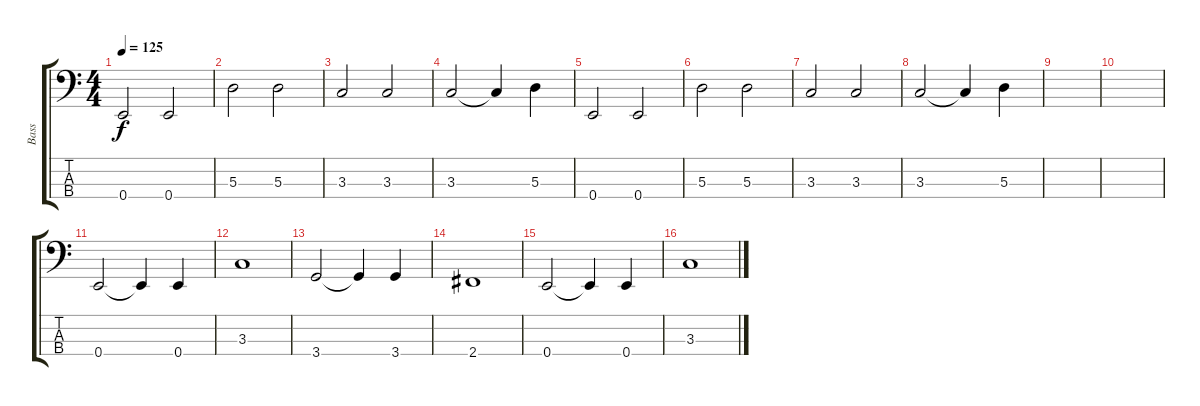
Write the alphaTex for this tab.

\track ("Bass" "Bass") {instrument electricbassfinger}
\staff {score tabs}
\tuning (G2 D2 A1 E1) {hide}
\ts (4 4)
\tempo 125
\clef f4
\ks c
0.4.2{dy f} 0.4.2 |
5.3.2 5.3.2 |
3.3.2 3.3.2 |
3.3.2 3.3{t}.4 5.3.4 |
0.4.2 0.4.2 |
5.3.2 5.3.2 |
3.3.2 3.3.2 |
3.3.2 3.3{t}.4 5.3.4 |
|
|
0.4.2 0.4{t}.4 0.4.4 |
3.3.1 |
3.4.2 3.4{t}.4 3.4.4 |
2.4.1 |
0.4.2 0.4{t}.4 0.4.4 |
3.3.1
